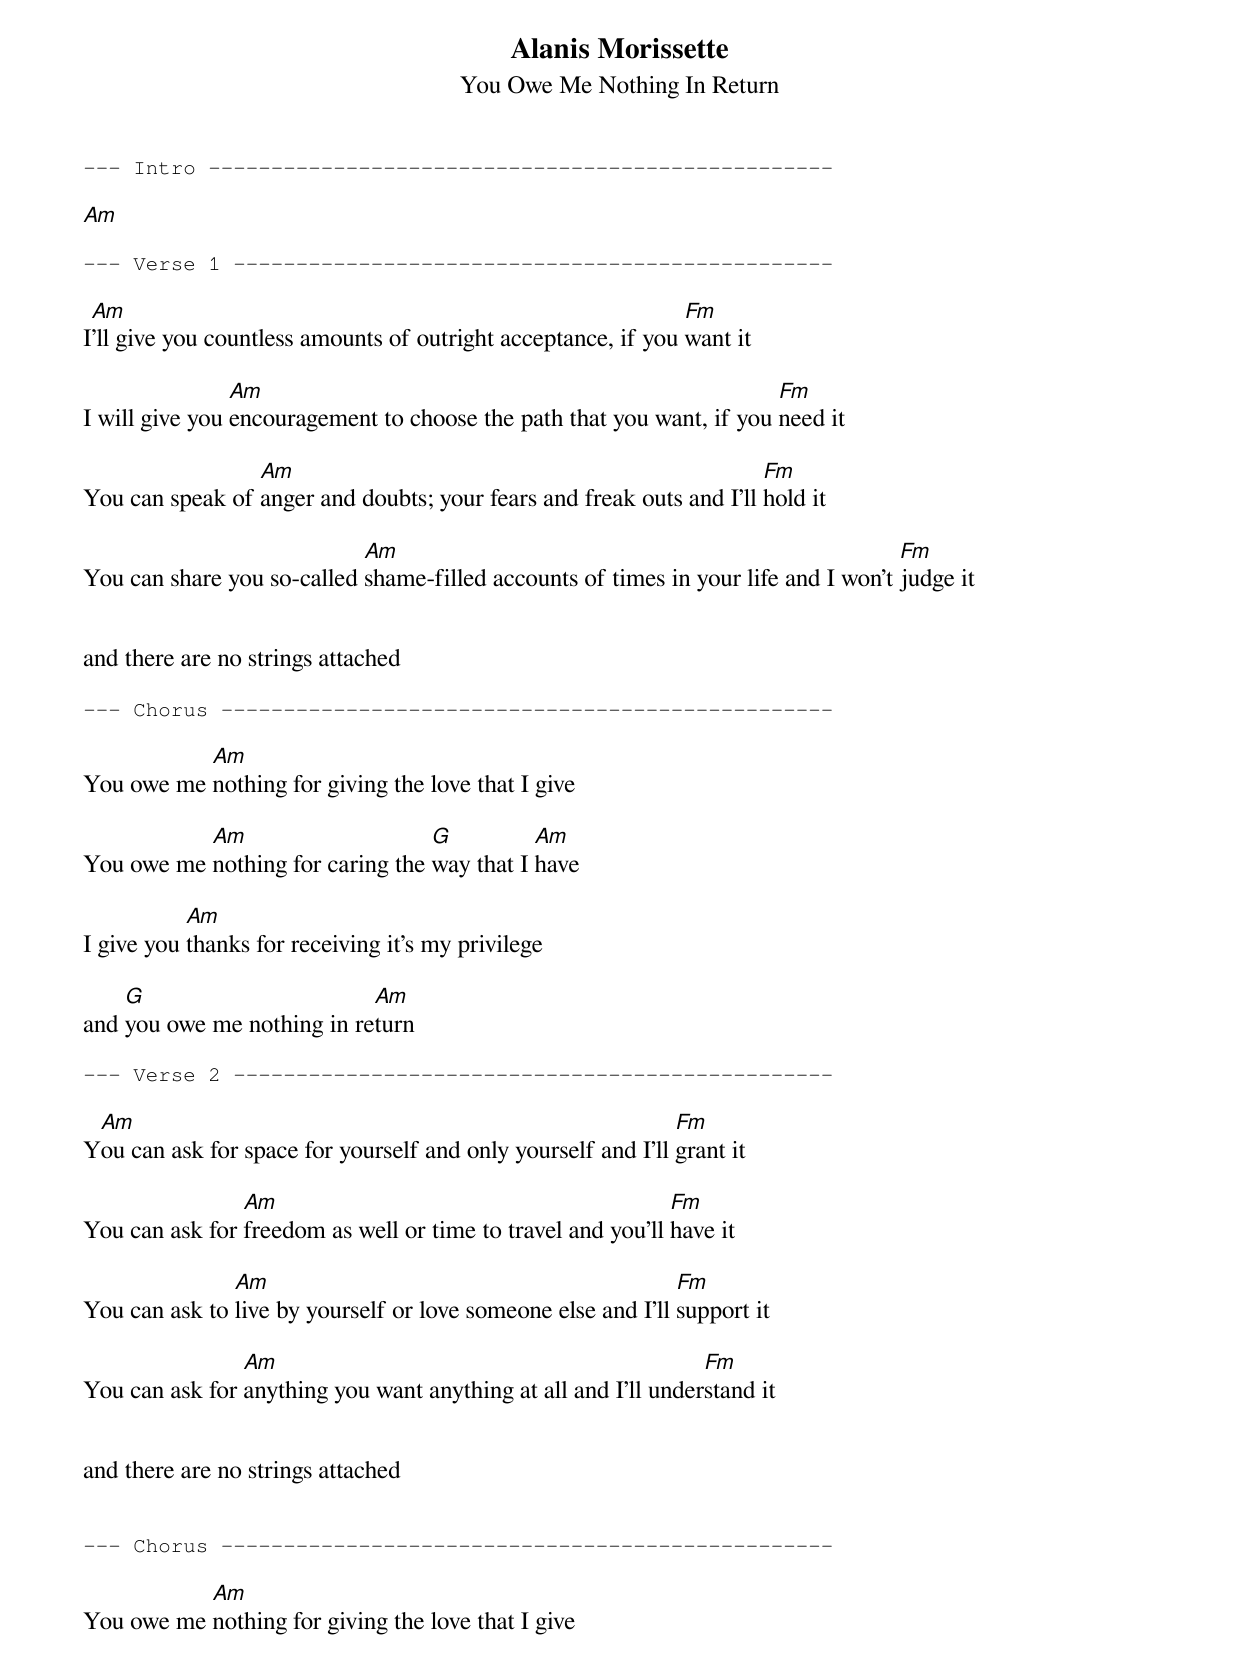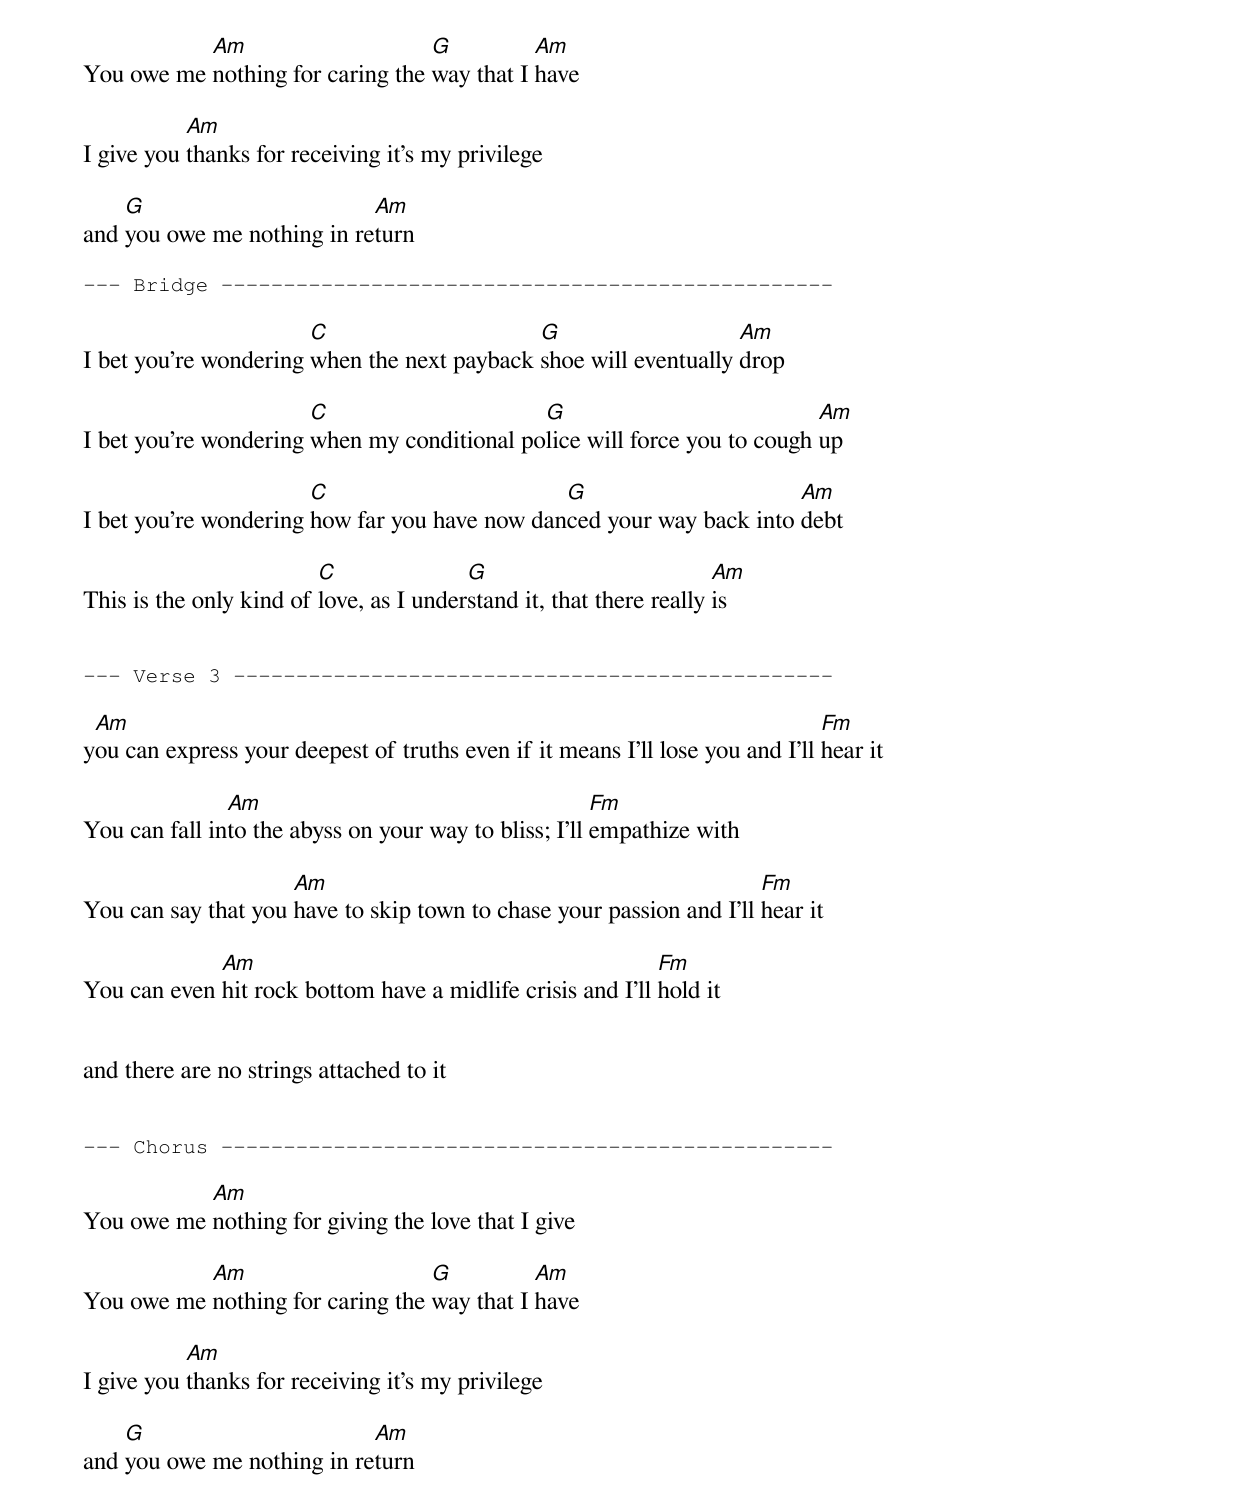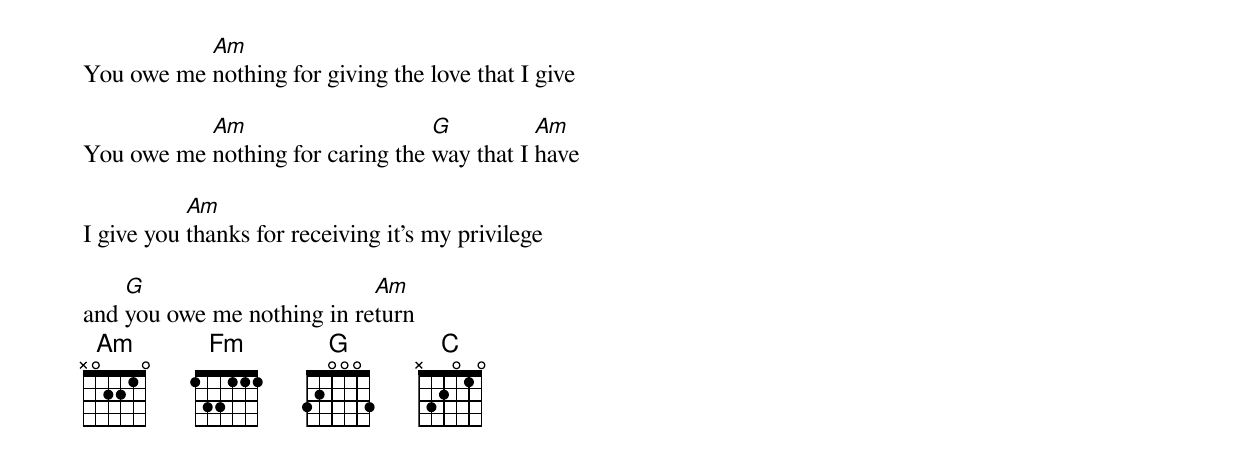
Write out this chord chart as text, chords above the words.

Alanis Morissette
You Owe Me Nothing In Return

--- Intro --------------------------------------------------

 Am

--- Verse 1 ------------------------------------------------

 Am                                                            Fm
I'll give you countless amounts of outright acceptance, if you want it

                Am                                                     Fm
I will give you encouragement to choose the path that you want, if you need it

                 Am                                                   Fm
You can speak of anger and doubts; your fears and freak outs and I'll hold it

                            Am                                                      Fm
You can share you so-called shame-filled accounts of times in your life and I won't judge it


and there are no strings attached

--- Chorus -------------------------------------------------

           Am
You owe me nothing for giving the love that I give

           Am                     G          Am
You owe me nothing for caring the way that I have

           Am
I give you thanks for receiving it's my privilege

    G                       Am
and you owe me nothing in return

--- Verse 2 ------------------------------------------------

 Am                                                           Fm
You can ask for space for yourself and only yourself and I'll grant it

                Am                                           Fm
You can ask for freedom as well or time to travel and you'll have it

               Am                                             Fm
You can ask to live by yourself or love someone else and I'll support it

                Am                                              Fm
You can ask for anything you want anything at all and I'll understand it


and there are no strings attached


--- Chorus -------------------------------------------------

           Am
You owe me nothing for giving the love that I give

           Am                     G          Am
You owe me nothing for caring the way that I have

           Am
I give you thanks for receiving it's my privilege

    G                       Am
and you owe me nothing in return

--- Bridge -------------------------------------------------

                       C                     G                    Am
I bet you're wondering when the next payback shoe will eventually drop

                       C                     G                            Am
I bet you're wondering when my conditional police will force you to cough up

                       C                       G                      Am
I bet you're wondering how far you have now danced your way back into debt

                         C               G                           Am
This is the only kind of love, as I understand it, that there really is


--- Verse 3 ------------------------------------------------

 Am                                                                            Fm
you can express your deepest of truths even if it means I'll lose you and I'll hear it

               Am                                      Fm
You can fall into the abyss on your way to bliss; I'll empathize with

                     Am                                               Fm
You can say that you have to skip town to chase your passion and I'll hear it

             Am                                             Fm
You can even hit rock bottom have a midlife crisis and I'll hold it


and there are no strings attached to it


--- Chorus -------------------------------------------------

           Am
You owe me nothing for giving the love that I give

           Am                     G          Am
You owe me nothing for caring the way that I have

           Am
I give you thanks for receiving it's my privilege

    G                       Am
and you owe me nothing in return

           Am
You owe me nothing for giving the love that I give

           Am                     G          Am
You owe me nothing for caring the way that I have

           Am
I give you thanks for receiving it's my privilege

    G                       Am
and you owe me nothing in return
